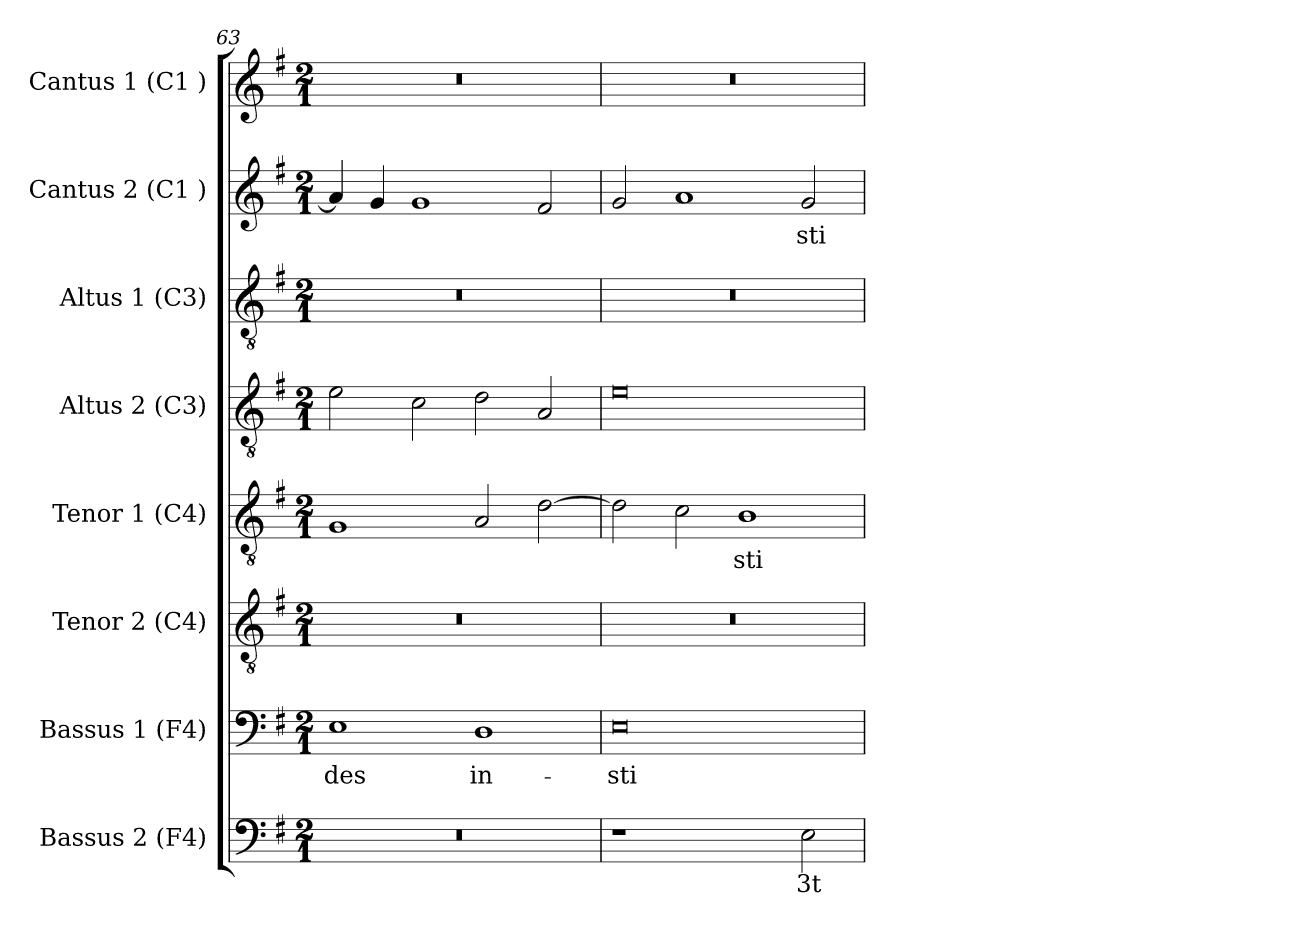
**kern	**text	**kern	**text	**kern	**kern	**text	**kern	**kern	**kern	**text	**kern
*part8	*part8	*part7	*part7	*part6	*part5	*part5	*part4	*part3	*part2	*part2	*part1
*staff8	*staff8	*staff7	*staff7	*staff6	*staff5	*staff5	*staff4	*staff3	*staff2	*staff2	*staff1
*I"Bassus 2 (F4)	*	*I"Bassus 1 (F4)	*	*I"Tenor 2 (C4)	*I"Tenor 1 (C4)	*	*I"Altus 2 (C3)	*I"Altus 1 (C3)	*I"Cantus 2 (C1 )	*	*I"Cantus 1 (C1 )
*I'B2	*	*I'B1	*	*I'T2	*I'T1	*	*I'A2	*I'A1	*I'C2	*	*I'C1
*clefF4	*	*clefF4	*	*clefGv2	*clefGv2	*	*clefGv2	*clefGv2	*clefG2	*	*clefG2
*k[f#]	*	*k[f#]	*	*k[f#]	*k[f#]	*	*k[f#]	*k[f#]	*k[f#]	*	*k[f#]
*G:	*	*G:	*	*G:	*G:	*	*G:	*G:	*G:	*	*G:
*M2/1	*	*M2/1	*	*M2/1	*M2/1	*	*M2/1	*M2/1	*M2/1	*	*M2/1
=63	=63	=63	=63	=63	=63	=63	=63	=63	=63	=63	=63
!	!	!	!LO:LY:b:cj	!	!	!	!	!	!	!	!
0r	.	1E	-des	0r	1G	.	2e\	0r	4a/]	.	0r
.	.	.	.	.	.	.	.	.	4g/	.	.
.	.	.	.	.	.	.	2c\	.	1g	.	.
!	!	!	!LO:LY:b:cj	!	!	!	!	!	!	!	!
.	.	1D	in-	.	2A/	.	2d\	.	.	.	.
.	.	.	.	.	[>2d\	.	2A/	.	2f#/	.	.
=64	=64	=64	=64	=64	=64	=64	=64	=64	=64	=64	=64
!	!	!	!LO:LY:b:cj	!	!	!	!	!	!	!	!
1r	.	0E	-sti-	0r	2d\]	.	0e	0r	2g/	.	0r
.	.	.	.	.	2c\	.	.	.	1a	.	.
!	!	!	!	!	!	!LO:LY:b:cj	!	!	!	!	!
2ryy	.	.	.	.	1B	-sti-	.	.	.	.	.
!	!LO:LY:b:cj	!	!	!	!	!	!	!	!	!LO:LY:b:cj	!
2E\	3t	.	.	.	.	.	.	.	2g/	-sti-	.
=	=	=	=	=	=	=	=	=	=	=	=
*-	*-	*-	*-	*-	*-	*-	*-	*-	*-	*-	*-
